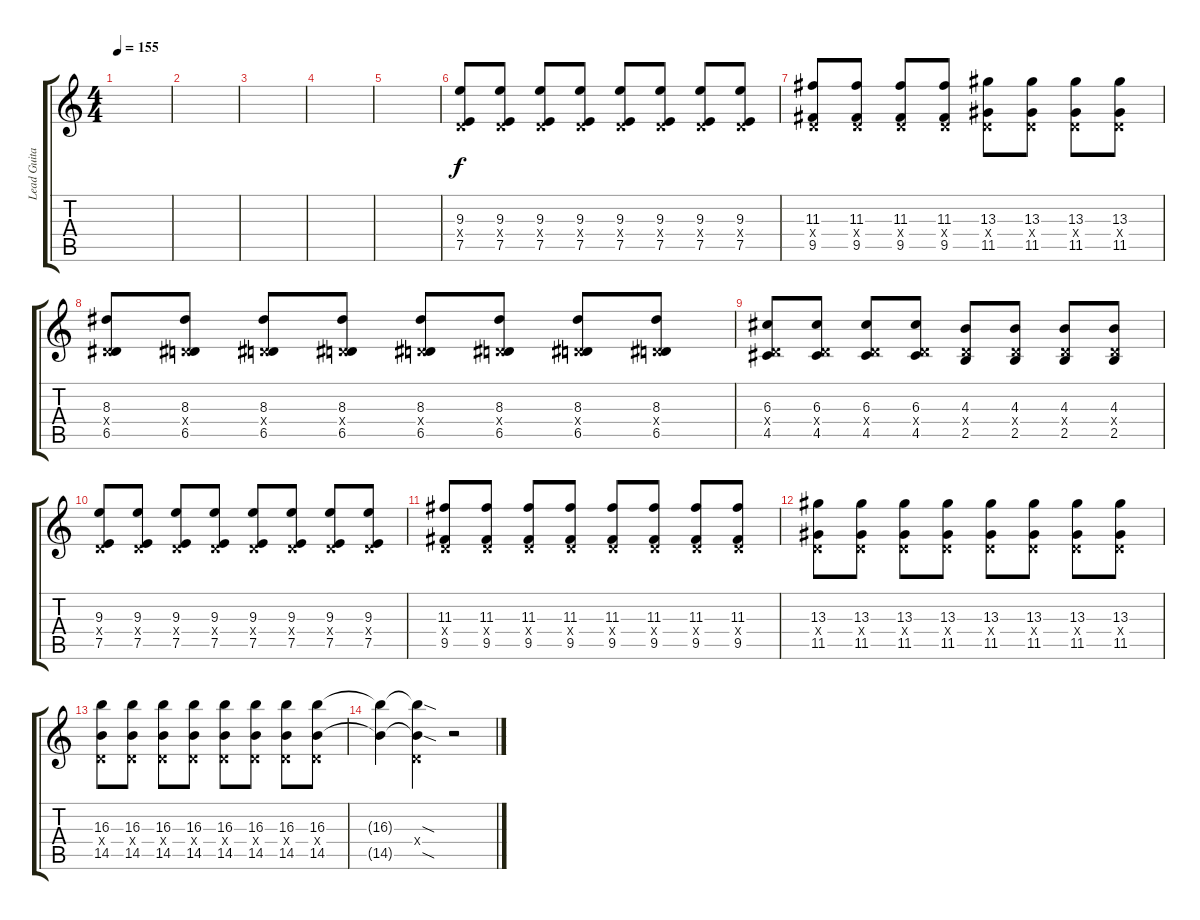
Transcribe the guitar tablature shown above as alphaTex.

\track ("Lead Guitar" "Lead Guita") {instrument overdrivenguitar}
\staff {score tabs}
\tuning (E4 B3 G3 D3 A2 E2) {hide}
\ts (4 4)
\tempo 155
\clef g2
\ks c
|
|
|
|
|
(9.3 0.4{x} 7.5).8{dy f} (9.3 0.4{x} 7.5).8 (9.3 0.4{x} 7.5).8 (9.3 0.4{x} 7.5).8 (9.3 0.4{x} 7.5).8 (9.3 0.4{x} 7.5).8 (9.3 0.4{x} 7.5).8 (9.3 0.4{x} 7.5).8 |
(11.3 0.4{x} 9.5).8 (11.3 0.4{x} 9.5).8 (11.3 0.4{x} 9.5).8 (11.3 0.4{x} 9.5).8 (13.3 0.4{x} 11.5).8 (13.3 0.4{x} 11.5).8 (13.3 0.4{x} 11.5).8 (13.3 0.4{x} 11.5).8 |
(8.3 0.4{x} 6.5).8 (8.3 0.4{x} 6.5).8 (8.3 0.4{x} 6.5).8 (8.3 0.4{x} 6.5).8 (8.3 0.4{x} 6.5).8 (8.3 0.4{x} 6.5).8 (8.3 0.4{x} 6.5).8 (8.3 0.4{x} 6.5).8 |
(6.3 0.4{x} 4.5).8 (6.3 0.4{x} 4.5).8 (6.3 0.4{x} 4.5).8 (6.3 0.4{x} 4.5).8 (4.3 0.4{x} 2.5).8 (4.3 0.4{x} 2.5).8 (4.3 0.4{x} 2.5).8 (4.3 0.4{x} 2.5).8 |
(9.3 0.4{x} 7.5).8 (9.3 0.4{x} 7.5).8 (9.3 0.4{x} 7.5).8 (9.3 0.4{x} 7.5).8 (9.3 0.4{x} 7.5).8 (9.3 0.4{x} 7.5).8 (9.3 0.4{x} 7.5).8 (9.3 0.4{x} 7.5).8 |
(11.3 0.4{x} 9.5).8 (11.3 0.4{x} 9.5).8 (11.3 0.4{x} 9.5).8 (11.3 0.4{x} 9.5).8 (11.3 0.4{x} 9.5).8 (11.3 0.4{x} 9.5).8 (11.3 0.4{x} 9.5).8 (11.3 0.4{x} 9.5).8 |
(13.3 0.4{x} 11.5).8 (13.3 0.4{x} 11.5).8 (13.3 0.4{x} 11.5).8 (13.3 0.4{x} 11.5).8 (13.3 0.4{x} 11.5).8 (13.3 0.4{x} 11.5).8 (13.3 0.4{x} 11.5).8 (13.3 0.4{x} 11.5).8 |
(16.3 0.4{x} 14.5).8 (16.3 0.4{x} 14.5).8 (16.3 0.4{x} 14.5).8 (16.3 0.4{x} 14.5).8 (16.3 0.4{x} 14.5).8 (16.3 0.4{x} 14.5).8 (16.3 0.4{x} 14.5).8 (16.3 0.4{x} 14.5).8 |
(16.3{t} 14.5{t}).4 (16.3{sod t} 0.4{x} 14.5{sod t}).4 r.2
